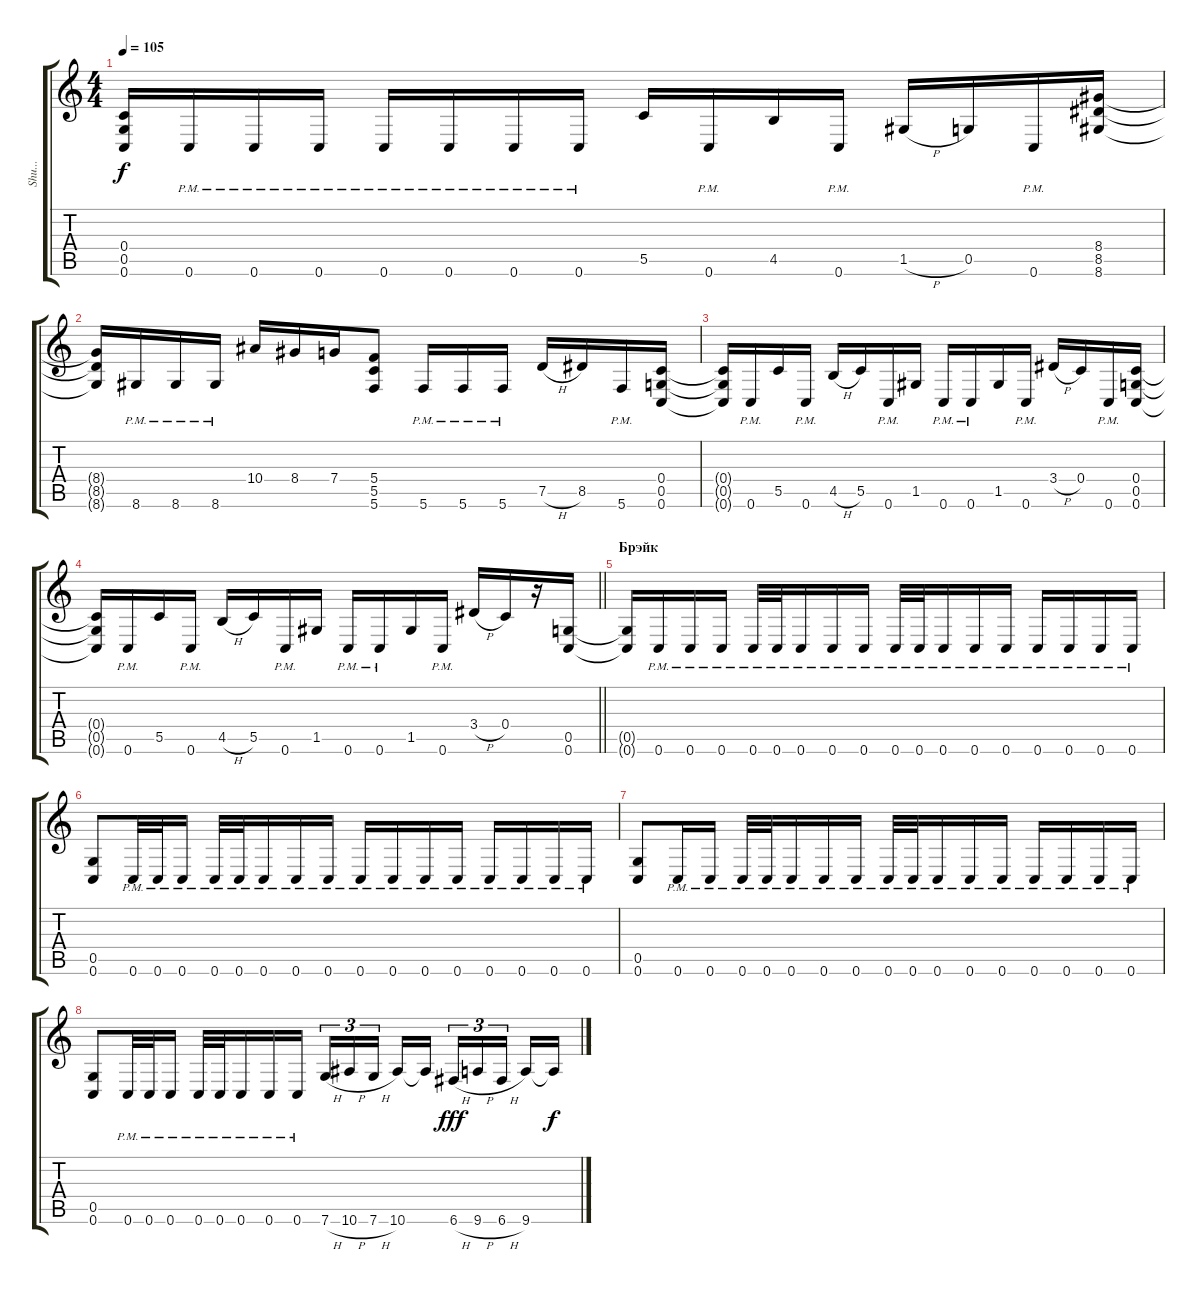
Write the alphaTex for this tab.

\track ("Shu..." "Shu...") {instrument overdrivenguitar}
\staff {score tabs}
\tuning (D4 A3 F3 C3 G2 C2) {hide}
\ts (4 4)
\tempo 105
\clef g2
\ks c
(0.4{t} 0.5{t} 0.6{t}).16{dy f} 0.6{pm}.16 0.6{pm}.16 0.6{pm}.16 0.6{pm}.16 0.6{pm}.16 0.6{pm}.16 0.6{pm}.16 5.5.16 0.6{pm}.16 4.5.16 0.6{pm}.16 1.5{h}.16 0.5.16 0.6{pm}.16 (8.4 8.5 8.6).16 |
(8.4{t} 8.5{t} 8.6{t}).16 8.6{pm}.16 8.6{pm}.16 8.6{pm}.16 10.4.16 8.4.16 7.4.16 (5.4 5.5 5.6).8 5.6{pm}.16 5.6{pm}.16 5.6{pm}.16 7.5{h}.16 8.5.16 5.6{pm}.16 (0.4 0.5 0.6).16 |
(0.4{t} 0.5{t} 0.6{t}).16 0.6{pm}.16 5.5.16 0.6{pm}.16 4.5{h}.16 5.5.16 0.6{pm}.16 1.5.16 0.6{pm}.16 0.6{pm}.16 1.5.16 0.6{pm}.16 3.4{h}.16 0.4.16 0.6{pm}.16 (0.4 0.5 0.6).16 |
\barLineRight lightlight
(0.4{t} 0.5{t} 0.6{t}).16 0.6{pm}.16 5.5.16 0.6{pm}.16 4.5{h}.16 5.5.16 0.6{pm}.16 1.5.16 0.6{pm}.16 0.6{pm}.16 1.5.16 0.6{pm}.16 3.4{h}.16 0.4.16 r.16 (0.5 0.6).16 |
\section ("" "Брэйк")
(0.5{t} 0.6{t}).16 0.6{pm}.16 0.6{pm}.16 0.6{pm}.16 0.6{pm}.32 0.6{pm}.32 0.6{pm}.16 0.6{pm}.16 0.6{pm}.16 0.6{pm}.32 0.6{pm}.32 0.6{pm}.16 0.6{pm}.16 0.6{pm}.16 0.6{pm}.16 0.6{pm}.16 0.6{pm}.16 0.6{pm}.16 |
(0.5 0.6).8 0.6{pm}.32 0.6{pm}.32 0.6{pm}.16 0.6{pm}.32 0.6{pm}.32 0.6{pm}.16 0.6{pm}.16 0.6{pm}.16 0.6{pm}.16 0.6{pm}.16 0.6{pm}.16 0.6{pm}.16 0.6{pm}.16 0.6{pm}.16 0.6{pm}.16 0.6{pm}.16 |
(0.5 0.6).8 0.6{pm}.16 0.6{pm}.16 0.6{pm}.32 0.6{pm}.32 0.6{pm}.16 0.6{pm}.16 0.6{pm}.16 0.6{pm}.32 0.6{pm}.32 0.6{pm}.16 0.6{pm}.16 0.6{pm}.16 0.6{pm}.16 0.6{pm}.16 0.6{pm}.16 0.6{pm}.16 |
(0.5 0.6).8 0.6{pm}.32 0.6{pm}.32 0.6{pm}.16 0.6{pm}.32 0.6{pm}.32 0.6{pm}.16 0.6{pm}.16 0.6{pm}.16 7.6{h}.16{tu (3 2)} 10.6{h}.16{tu (3 2)} 7.6{h}.16{tu (3 2) beam splitsecondary} 10.6.16 10.6{t}.16 6.6{h}.16{tu (3 2) dy fff} 9.6{h}.16{tu (3 2)} 6.6{h}.16{tu (3 2) beam splitsecondary} 9.6.16 9.6{t}.16{dy f}
